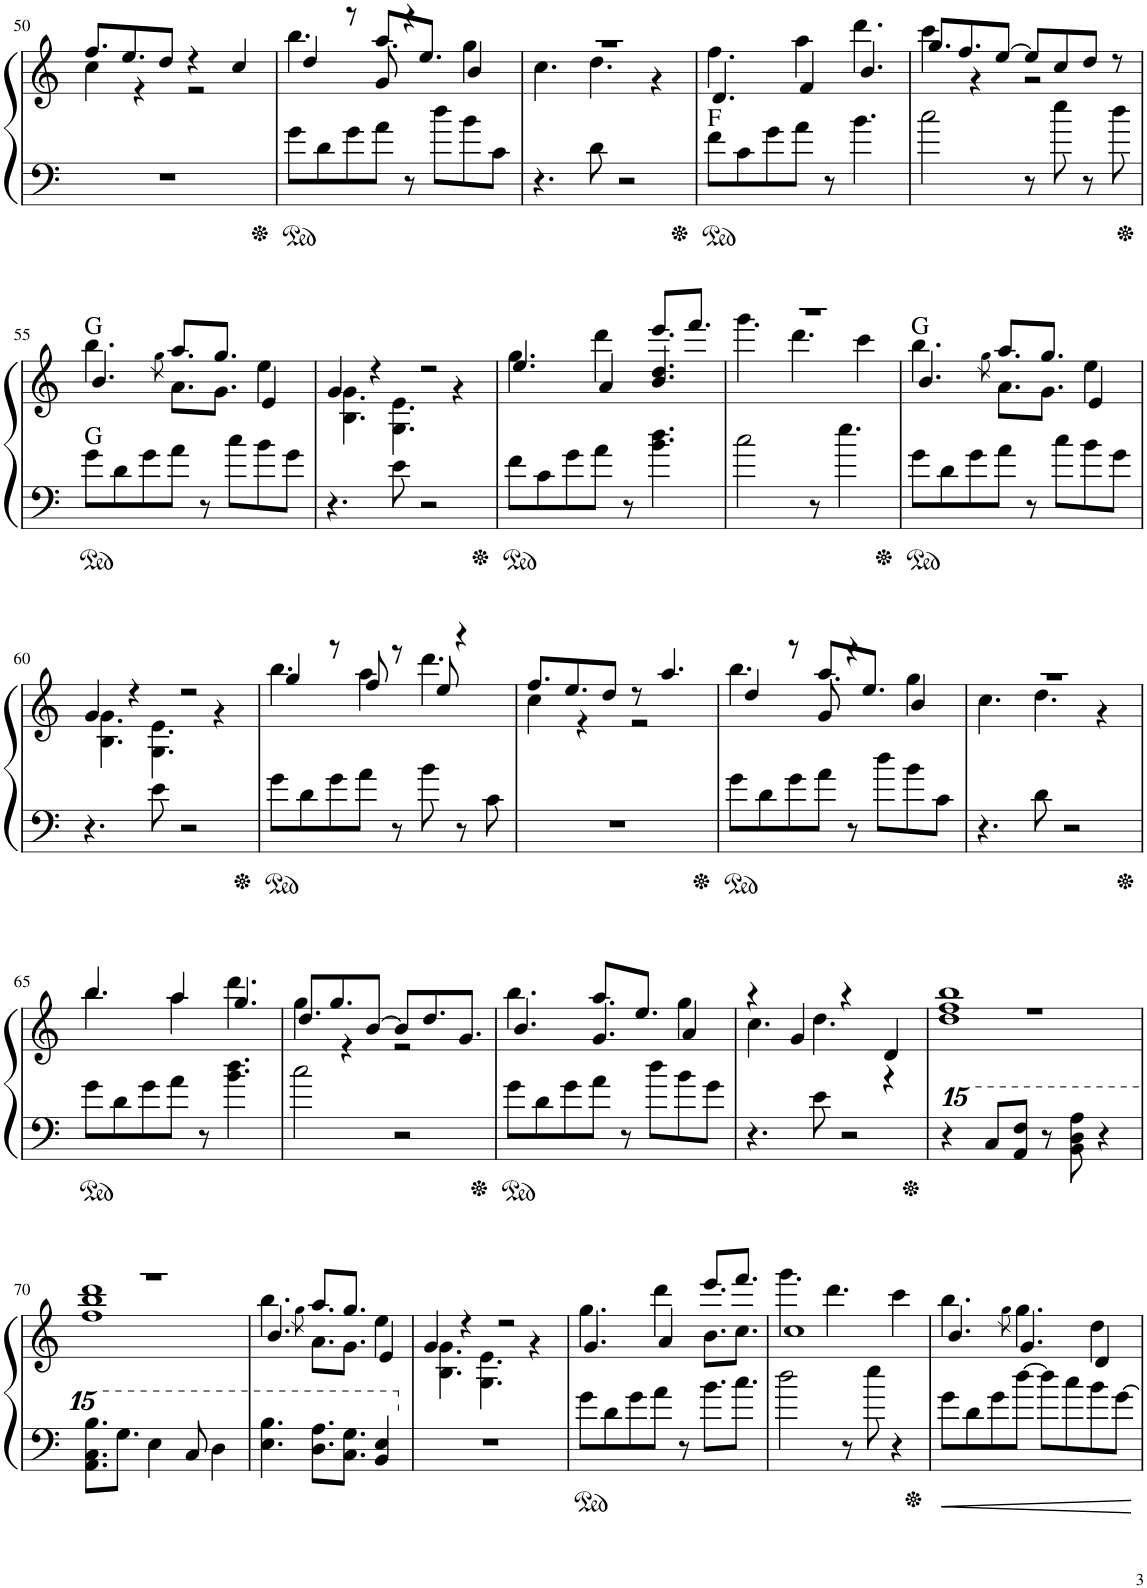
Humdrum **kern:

**kern	**kern	**harte
*part1	*part1	*part1
*staff2	*staff1	*
*I"鋼琴	*	*
!!LO:PB:g=z
*clefF4	*clefG2	*
*k[]	*k[]	*
*M4/4	*M4/4	*
=50	=50	=50
*	*^	*
1r	8.ff/L	4cc\	.
.	8.ee/	.	.
.	.	4r	.
.	8dd/J	.	.
.	4r	2r	.
.	4cc/	.	.
=51	=51	=51	=51
8g\L	4dd/	4.bb\	.
8d\	.	.	.
8g\	8r	.	.
8a\J	8g/	8.aa/L	.
8r	4r	.	.
.	.	8.ee/J	.
8dd\L	.	.	.
8b\	4b/	4gg\	.
8c\J	.	.	.
=52	=52	=52	=52
4.r	1r	4.cc\	.
8d\	.	4.dd\	.
2r	.	.	.
.	.	4r	.
=53	=53	=53	=53
8f\L	4.d/	4.ff\	F:maj
8c\	.	.	.
8g\	.	.	.
8a\J	4f/	4aa\	.
8r	.	.	.
4.b\	4.b/	4.ddd\	.
=54	=54	=54	=54
2cc\	8.gg/L	4ccc\	.
.	8.ff/	.	.
.	.	4r	.
.	[8ee/J	.	.
8r	8ee/L]	2r	.
8ee\	8cc/	.	.
8r	8dd/J	.	.
8dd\	8r	.	.
!!LO:LB:g=z	!!
=55	=55	=55	=55
8g\L	4.b/	4.bb\	G:maj G:maj
8d\	.	.	.
8g\	.	.	.
.	.	8qgg\	.
8a\J	8.a\L	8.aa/L	.
8r	.	.	.
.	8.g\J	8.gg/J	.
8cc\L	.	.	.
8b\	4e/	4ee\	.
8g\J	.	.	.
=56	=56	=56	=56
4.r	4g/	4.B\ 4.g\	.
.	4r	.	.
8e\	.	4.G\ 4.e\	.
2r	2r	.	.
.	.	4r	.
=57	=57	=57	=57
8f\L	4.ee/	4.gg\	.
8c\	.	.	.
8g\	.	.	.
8a\J	4a/	4ddd\	.
8r	.	.	.
4.b\ 4.dd\	4.b/ 4.dd/	8.eee/L	.
.	.	8.fff/J	.
=58	=58	=58	=58
2cc\	1r	4.ggg\	.
.	.	4.ddd\	.
8r	.	.	.
4.ee\	.	.	.
.	.	4ccc\	.
=59	=59	=59	=59
8g\L	4.b/	4.bb\	G:maj
8d\	.	.	.
8g\	.	.	.
.	.	8qgg\	.
8a\J	8.a\L	8.aa/L	.
8r	.	.	.
.	8.g\J	8.gg/J	.
8cc\L	.	.	.
8b\	4e/	4ee\	.
8g\J	.	.	.
!!LO:LB:g=z	!!
=60	=60	=60	=60
4.r	4g/	4.B\ 4.g\	.
.	4r	.	.
8e\	.	4.G\ 4.e\	.
2r	2r	.	.
.	.	4r	.
=61	=61	=61	=61
8g\L	4gg/	4.bb\	.
8d\	.	.	.
8g\	8r	.	.
8a\J	8ff/	4aa\	.
8r	8r	.	.
8b\	8ee/	4.ddd\	.
8r	4r	.	.
8c\	.	.	.
=62	=62	=62	=62
1r	8.ff/L	4cc\	.
.	8.ee/	.	.
.	.	4r	.
.	8dd/J	.	.
.	8r	2r	.
.	4.aa/	.	.
=63	=63	=63	=63
8g\L	4dd/	4.bb\	.
8d\	.	.	.
8g\	8r	.	.
8a\J	8g/	8.aa/L	.
8r	4r	.	.
.	.	8.ee/J	.
8dd\L	.	.	.
8b\	4b/	4gg\	.
8c\J	.	.	.
=64	=64	=64	=64
4.r	1r	4.cc\	.
8d\	.	4.dd\	.
2r	.	.	.
.	.	4r	.
!!LO:LB:g=z	!!
=65	=65	=65	=65
8g\L	4.bb/	4.bb\	.
8d\	.	.	.
8g\	.	.	.
8a\J	4aa/	4aa\	.
8r	.	.	.
4.b\ 4.dd\	4.gg/	4.ddd\	.
=66	=66	=66	=66
2cc\	8.dd/L	4gg\	.
.	8.gg/	.	.
.	.	4r	.
.	[8b/J	.	.
2r	8b/L]	2r	.
.	8.dd/	.	.
.	8.g/J	.	.
=67	=67	=67	=67
8g\L	4.b/	4.bb\	.
8d\	.	.	.
8g\	.	.	.
8a\J	4.g/	8.aa/L	.
8r	.	.	.
.	.	8.ee/J	.
8dd\L	.	.	.
8b\	4a/	4gg\	.
8g\J	.	.	.
=68	=68	=68	=68
4.r	4r	4.cc\	.
.	4g/	.	.
8e\	.	4.dd\	.
2r	4r	.	.
.	4d/	4r	.
=69	=69	=69	=69
*15ma	*	*	*
4r	1r	1dd 1ff 1bb	.
8cc/L	.	.	.
8a/ 8ff/J	.	.	.
8r	.	.	.
8b\ 8dd\ 8aa\	.	.	.
4r	.	.	.
!!LO:LB:g=z	!!
=70	=70	=70	=70
8.a\ 8.cc\ 8.bb\L	1r	1ff 1bb 1ddd	.
8.gg\J	.	.	.
4ee\	.	.	.
8cc/	.	.	.
4dd\	.	.	.
=71	=71	=71	=71
4.ee\ 4.bb\	4.b/	4.bb\	.
.	.	8qgg\	.
8.dd\ 8.aa\L	8.a\L	8.aa/L	.
8.cc\ 8.gg\J	8.g\J	8.gg/J	.
4b/ 4ee/	4e/	4ee\	.
=72	=72	=72	=72
*X15ma	*	*	*
1r	4g/	4.B\ 4.g\	.
.	4r	.	.
.	.	4.G\ 4.e\	.
.	2r	.	.
.	.	4r	.
=73	=73	=73	=73
8g\L	4.g/	4.gg\	.
8d\	.	.	.
8g\	.	.	.
8a\J	4a/	4ddd\	.
8r	.	.	.
8.b\L	8.b\L	8.eee/L	.
8.cc\J	8.cc\J	8.fff/J	.
=74	=74	=74	=74
2dd\	1cc	4.ggg\	.
.	.	4.ddd\	.
8r	.	.	.
8ee\	.	.	.
4r	.	4ccc\	.
=75	=75	=75	=75
8g\L	4.b/	4.bb\	.
8d\	.	.	.
8g\	.	.	.
.	.	8qgg\	.
[8dd\J	4.g/	4.gg\	.
8dd\L]	.	.	.
8cc\	.	.	.
8b\	4d/	4dd\	.
[8g\J	.	.	.
*	*v	*v	*
=	=	=
*-	*-	*-
